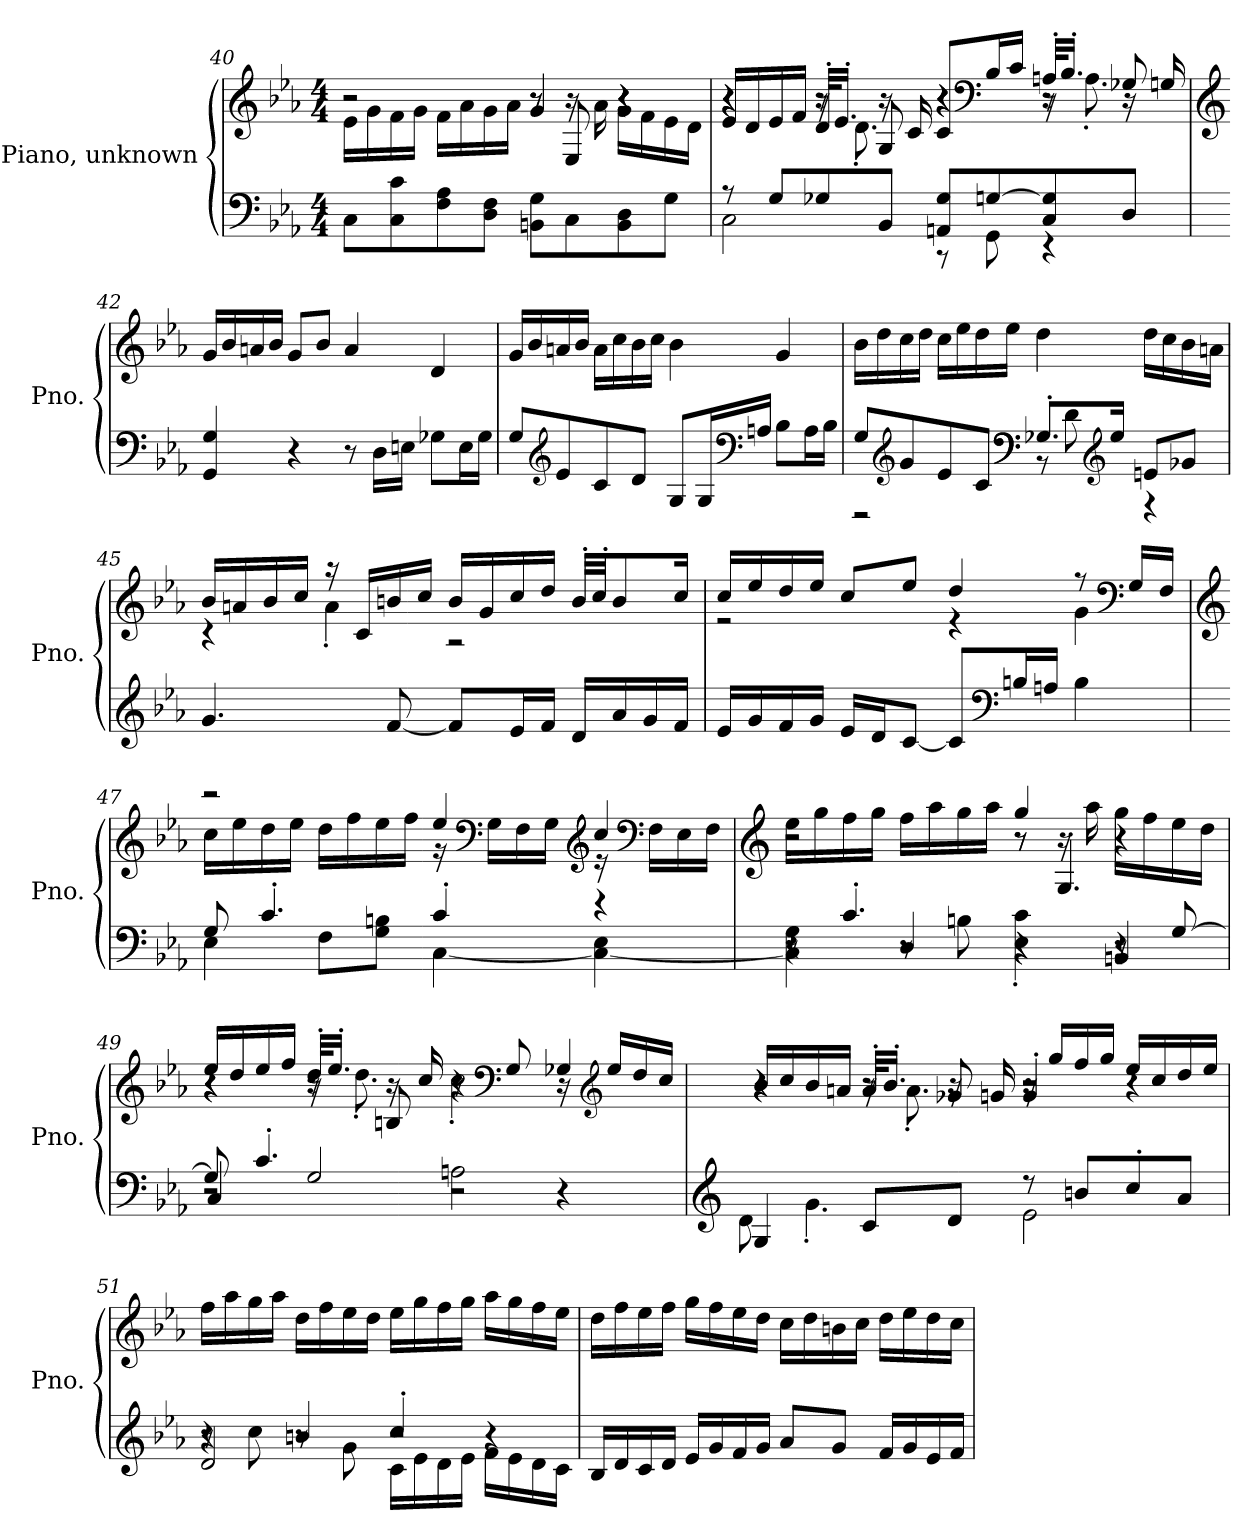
**kern	**kern
*part1	*part1
*staff2	*staff1
*I"Piano, unknown	*
*I'Pno.	*
*clefF4	*clefG2
*k[b-e-a-]	*k[b-e-a-]
*M4/4	*M4/4
=40	=40
*	*^
*	*	*^
8C\L	2r	16e-\LL	2r
.	.	16g\	.
8C\ 8c\	.	16f\	.
.	.	16g\JJ	.
8F\ 8A-\	.	16f\LL	.
.	.	16a-\	.
8D\ 8F\J	.	16g\	.
.	.	16a-\JJ	.
8BBn\ 8G\L	4g/	8r	8r
8C\	.	16r	8E-/
.	.	16a-\	.
8BB\ 8D\	4r	16g\LL	4r
.	.	16f\	.
8G\J	.	16e-\	.
.	.	16d\JJ	.
!!LO:LB:g=z	!!	!!
=41	=41	=41	=41
*^	*	*	*
8r	2C\	16e-/LL	4r	4r
.	.	16d/	.	.
8G/L	.	16e-/	.	.
.	.	16f/JJ	.	.
8G-X/	.	32d'/KLL	16r	8r
.	.	16.e-'/JJ	.	.
.	.	.	8.d'\	.
8BB-/J	.	16r	.	8G/
.	.	16c/	.	.
8AAn/ 8G-/L	8r	8c/L	4r	4r
*	*	*clefF4	*	*
[8Gn/	8GG\	16B-/L	.	.
.	.	16c/JJ	.	.
8C/ 8G/]	4r	32An'/KLL	16r	8r
.	.	16.B-'/JJ	.	.
.	.	.	8.A'\	.
8D/J	.	16r	.	8G-X/
.	.	16Gn/	.	.
*v	*v	*	*	*
*	*v	*v	*v
=42	=42
*	*clefG2
4GG/ 4G/	16g/LL
.	16b-/
.	16an/
.	16b-/JJ
4r	8g/L
.	8b-/J
8r	4a/
16D\LL	.
16En\JJ	.
8G-X\L	4d/
16E\L	.
16G-\JJ	.
!!LO:LB:g=z
=43	=43
8G/L	16g/LL
.	16b-/
*clefG2	*
8e-/	16an/
.	16b-/JJ
8c/	16a\LL
.	16cc\
8d/J	16b-\
.	16cc\JJ
8G/L	4b-\
16G/L	.
*clefF4	*
16An/JJ	.
8B-\L	4g/
16A\L	.
16B-\JJ	.
=44	=44
*^	*
8G/L	2r	16b-\LL
.	.	16dd\
*clefG2	*	*
8g/	.	16cc\
.	.	16dd\JJ
8e-/	.	16cc\LL
.	.	16ee-\
8c/J	.	16dd\
.	.	16ee-\JJ
*clefF4	*	*
8.G-X'/L	8r	4dd\
.	8d\	.
*clefG2	*	*
16ee-/Jk	.	.
8en/L	4r	16dd\LL
.	.	16cc\
8g-X/J	.	16b-\
.	.	16an\JJ
*v	*v	*
!!LO:LB:g=z
=45	=45
*	*^
4.g/	16b-/LL	4r
.	16an/	.
.	16b-/	.
.	16cc/JJ	.
.	16r	4a'\
.	16c/LL	.
[8f/	16bn/	.
.	16cc/JJ	.
8f/L]	16b/LL	2r
.	16g/	.
16e-/L	16cc/	.
16f/JJ	16dd/JJ	.
16d/LL	32b'/LLL	.
.	32cc'/JJ	.
16a-/	8b/	.
16g/	.	.
16f/JJ	16cc/Jk	.
=46	=46	=46
16e-/LL	16cc/LL	2r
16g/	16ee-/	.
16f/	16dd/	.
16g/JJ	16ee-/JJ	.
16e-/LL	8cc/L	.
16d/J	.	.
[8c/J	8ee-/J	.
8c/L]	4dd/	4r
*clefF4	*	*
16Bn/L	.	.
16An/JJ	.	.
4B\	8r	4g\
*	*clefF4	*
.	16G/LL	.
.	16F/JJ	.
!!LO:PB:g=z	!!
=47	=47	=47
*	*clefG2	*
*^	*	*
8G/	4E-\	2r	16cc\LL
.	.	.	16ee-\
4.c'/	.	.	16dd\
.	.	.	16ee-\JJ
.	8F\L	.	16dd\LL
.	.	.	16ff\
.	8G\ 8Bn\J	.	16ee-\
.	.	.	16ff\JJ
4c'/	[4C\	4ee-/	16r
*	*	*clefF4	*
.	.	.	16G\LL
.	.	.	16F\
.	.	.	16G\JJ
*	*	*clefG2	*
4r	4C\_ 4E-\	4cc/	16r
*	*	*clefF4	*
.	.	.	16F\LL
.	.	.	16E-\
.	.	.	16F\JJ
*v	*v	*	*
*	*v	*v
=48	=48
*	*clefG2
*^	*^
*	*^	*	*^
8r	4C\] 4G\	4r	2r	16ee-\LL	2r
.	.	.	.	16gg\	.
4.c'/	.	.	.	16ff\	.
.	.	.	.	16gg\JJ	.
.	8r	4D/	.	16ff\LL	.
.	.	.	.	16aa-\	.
.	8Bn\	.	.	16gg\	.
.	.	.	.	16aa-\JJ	.
4r	4E-\' 4c\'	4r	4gg/	8r	8r
.	.	.	.	16r	4.G'/
.	.	.	.	16aa-\	.
8r	4r	4BBn/	4r	16gg\LL	.
.	.	.	.	16ff\	.
[8G/	.	.	.	16ee-\	.
.	.	.	.	16dd\JJ	.
!!LO:LB:g=z	!!	!!
=49	=49	=49	=49	=49	=49
8G/]	2r	4C/	16ee-/LL	4r	4r
.	.	.	16dd/	.	.
4.c'/	.	.	16ee-/	.	.
.	.	.	16ff/JJ	.	.
.	.	2G/	32dd'/KLL	16r	8r
.	.	.	16.ee-'/JJ	.	.
.	.	.	.	8.dd'\	.
.	.	.	16r	.	8Bn/
.	.	.	16cc/	.	.
2r	2An\	.	8r	2cc'\	4r
*	*	*	*clefF4	*	*
.	.	.	8G/	.	.
.	.	4r	16r	.	4G-X/
*	*	*	*clefG2	*	*
.	.	.	16ee-/LL	.	.
.	.	.	16dd/	.	.
.	.	.	16cc/JJ	.	.
*v	*v	*v	*	*	*
=50	=50	=50	=50
*clefG2	*	*	*
*^	*	*	*
4G/	8d\	16b-/LL	4r	4r
.	.	16cc/	.	.
.	4.g'\	16b-/	.	.
.	.	16an/JJ	.	.
8c/L	.	32a'/KLL	16r	8r
.	.	16.b-'/JJ	.	.
.	.	.	8.a'\	.
8d/J	.	16r	.	8g-X/
.	.	16gn/	.	.
8r	2e-\	16r	2r	4g'/
.	.	16gg/LL	.	.
8bn/L	.	16ff/	.	.
.	.	16gg/JJ	.	.
8cc'/	.	16ee-/LL	.	4r
.	.	16cc/	.	.
8a-/J	.	16dd/	.	.
.	.	16ee-/JJ	.	.
*	*	*v	*v	*v
!!LO:LB:g=z
=51	=51	=51
*	*^	*
4r	8r	2d/	16ff\LL
.	.	.	16aa-\
.	8cc\	.	16gg\
.	.	.	16aa-\JJ
4bn/	8r	.	16dd\LL
.	.	.	16ff\
.	8g\	.	16ee-\
.	.	.	16dd\JJ
4cc'/	16c\LL	2r	16ee-\LL
.	16e-\	.	16gg\
.	16d\	.	16ff\
.	16e-\JJ	.	16gg\JJ
4r	16f\LL	.	16aa-\LL
.	16e-\	.	16gg\
.	16d\	.	16ff\
.	16c\JJ	.	16ee-\JJ
*v	*v	*v	*
=52	=52
16B-/LL	16dd\LL
16d/	16ff\
16c/	16ee-\
16d/JJ	16ff\JJ
16e-/LL	16gg\LL
16g/	16ff\
16f/	16ee-\
16g/JJ	16dd\JJ
8a-/L	16cc\LL
.	16dd\
8g/J	16bn\
.	16cc\JJ
16f/LL	16dd\LL
16g/	16ee-\
16e-/	16dd\
16f/JJ	16cc\JJ
=	=
*-	*-
